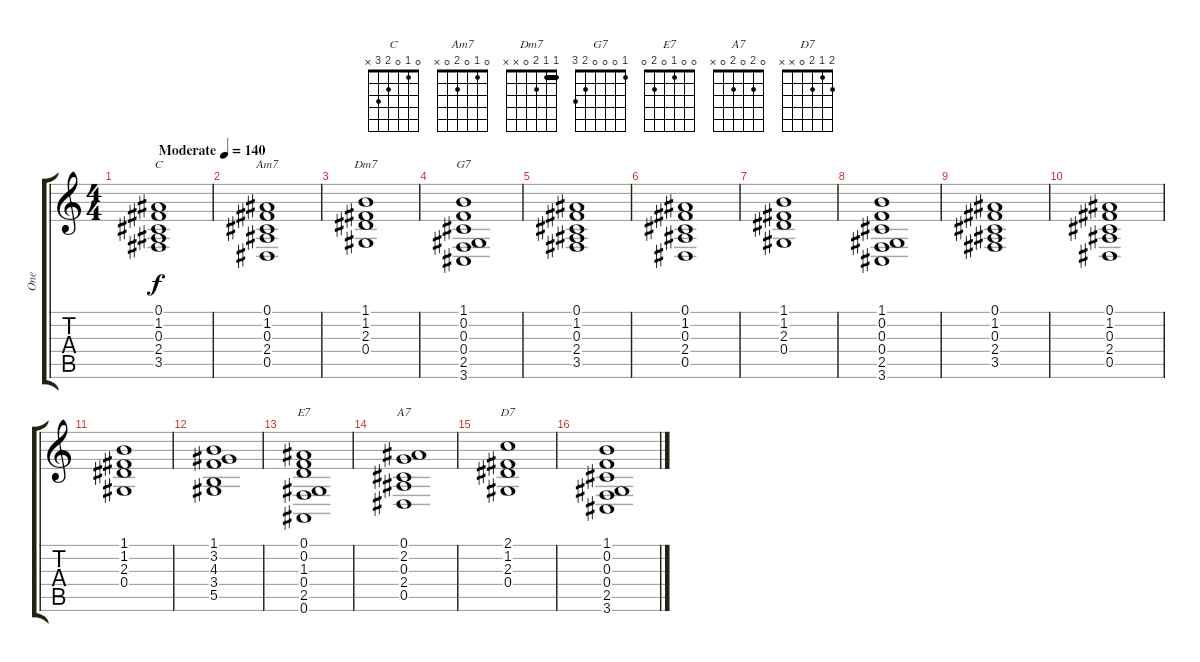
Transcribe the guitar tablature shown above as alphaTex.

\track ("One" "One") {instrument synthstrings1}
\staff {score tabs}
\tuning (Bb4 F4 Db4 Ab3 Eb3 Bb2) {hide}
\chord ("C" 0 1 0 2 3 x)
\chord ("Am7" 0 1 0 2 0 x)
\chord ("Dm7" 1 1 2 0 x x) {barre 1}
\chord ("G7" 1 0 0 0 2 3)
\chord ("E7" 0 0 1 0 2 0)
\chord ("A7" 0 2 0 2 0 x)
\chord ("D7" 2 1 2 0 x x)
\ts (4 4)
\tempo (140 "Moderate")
\clef g2
\ks c
(0.1 1.2 0.3 2.4 3.5).1{ch "C" dy f instrument synthstrings1} |
(0.1 1.2 0.3 2.4 0.5).1{ch "Am7"} |
(1.1 1.2 2.3 0.4).1{ch "Dm7"} |
(1.1 0.2 0.3 0.4 2.5 3.6).1{ch "G7"} |
(0.1 1.2 0.3 2.4 3.5).1 |
(0.1 1.2 0.3 2.4 0.5).1 |
(1.1 1.2 2.3 0.4).1 |
(1.1 0.2 0.3 0.4 2.5 3.6).1 |
(0.1 1.2 0.3 2.4 3.5).1 |
(0.1 1.2 0.3 2.4 0.5).1 |
(1.1 1.2 2.3 0.4).1 |
(1.1 3.2 4.3 3.4 5.5).1 |
(0.1 0.2 1.3 0.4 2.5 0.6).1{ch "E7"} |
(0.1 2.2 0.3 2.4 0.5).1{ch "A7"} |
(2.1 1.2 2.3 0.4).1{ch "D7"} |
(1.1 0.2 0.3 0.4 2.5 3.6).1
